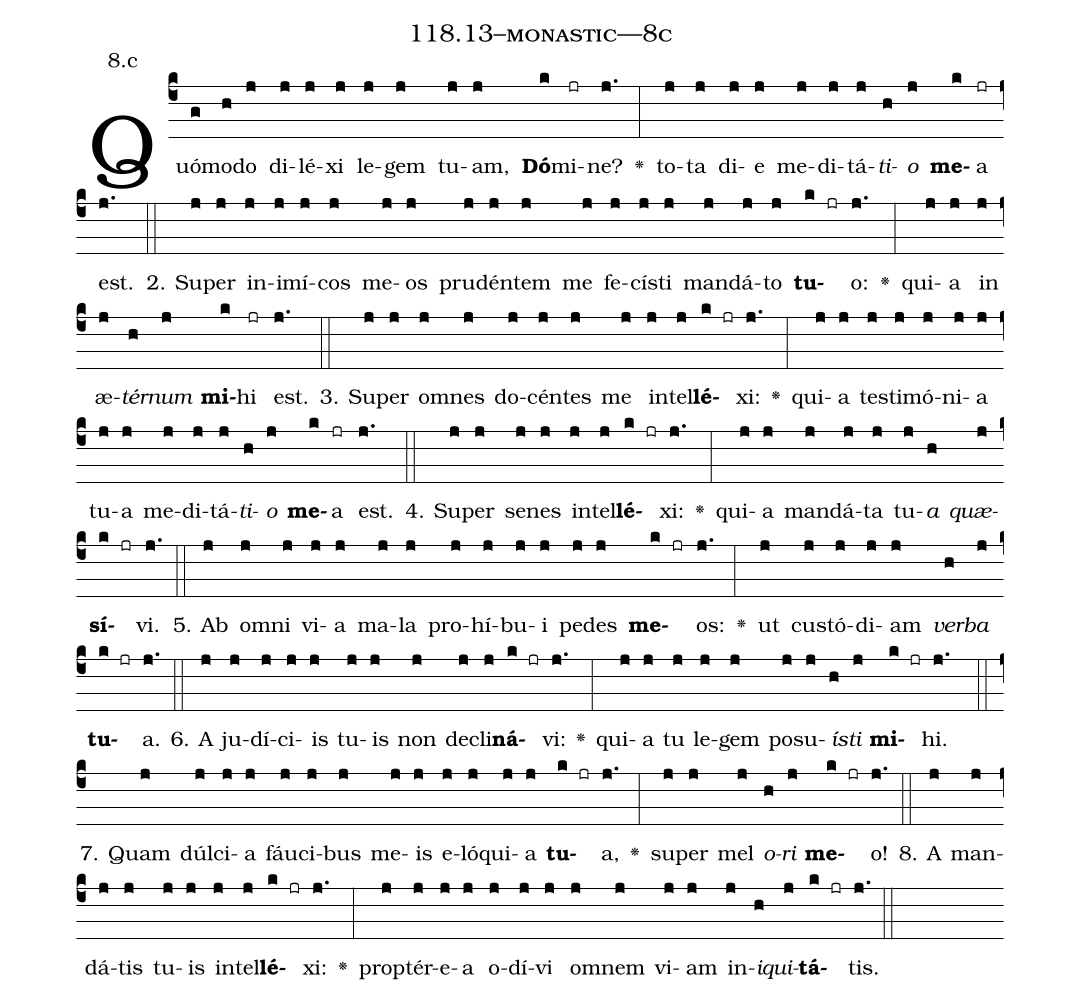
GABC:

name: 118.13--monastic---8c;
annotation: 8.c;
%%
(c4)Quó(g)mo(h)do(j) di(j)lé(j)xi(j) le(j)gem(j) tu(j)am,(j) <b>Dó</b>(k)mi(jr)ne?(j.) <v>\greheightstar</v>(:) to(j)ta(j) di(j)e(j) me(j)di(j)tá(j)<i>ti</i>(h)<i>o</i>(j) <b>me</b>(k)a(jr) est.(j.) (::)
2. Su(j)per(j) in(j)i(j)mí(j)cos(j) me(j)os(j) pru(j)dén(j)tem(j) me(j) fe(j)cís(j)ti(j) man(j)dá(j)to(j) <b>tu</b>(k jr)o:(j.) <v>\greheightstar</v>(:) qui(j)a(j) in(j) æ(j)<i>tér</i>(h)<i>num</i>(j) <b>mi</b>(k)hi(jr) est.(j.) (::)
3. Su(j)per(j) om(j)nes(j) do(j)cén(j)tes(j) me(j) in(j)tel(j)<b>lé</b>(k jr)xi:(j.) <v>\greheightstar</v>(:) qui(j)a(j) tes(j)ti(j)mó(j)ni(j)a(j) tu(j)a(j) me(j)di(j)tá(j)<i>ti</i>(h)<i>o</i>(j) <b>me</b>(k)a(jr) est.(j.) (::)
4. Su(j)per(j) se(j)nes(j) in(j)tel(j)<b>lé</b>(k jr)xi:(j.) <v>\greheightstar</v>(:) qui(j)a(j) man(j)dá(j)ta(j) tu(j)<i>a</i>(h) <i>quæ</i>(j)<b>sí</b>(k jr)vi.(j.) (::)
5. Ab(j) om(j)ni(j) vi(j)a(j) ma(j)la(j) pro(j)hí(j)bu(j)i(j) pe(j)des(j) <b>me</b>(k jr)os:(j.) <v>\greheightstar</v>(:) ut(j) cus(j)tó(j)di(j)am(j) <i>ver</i>(h)<i>ba</i>(j) <b>tu</b>(k jr)a.(j.) (::)
6. A(j) ju(j)dí(j)ci(j)is(j) tu(j)is(j) non(j) de(j)cli(j)<b>ná</b>(k jr)vi:(j.) <v>\greheightstar</v>(:) qui(j)a(j) tu(j) le(j)gem(j) po(j)su(j)<i>ís</i>(h)<i>ti</i>(j) <b>mi</b>(k jr)hi.(j.) (::)
7. Quam(j) dúl(j)ci(j)a(j) fáu(j)ci(j)bus(j) me(j)is(j) e(j)ló(j)qui(j)a(j) <b>tu</b>(k jr)a,(j.) <v>\greheightstar</v>(:) su(j)per(j) mel(j) <i>o</i>(h)<i>ri</i>(j) <b>me</b>(k jr)o!(j.) (::)
8. A(j) man(j)dá(j)tis(j) tu(j)is(j) in(j)tel(j)<b>lé</b>(k jr)xi:(j.) <v>\greheightstar</v>(:) prop(j)tér(j)e(j)a(j) o(j)dí(j)vi(j) om(j)nem(j) vi(j)am(j) in(j)<i>i</i>(h)<i>qui</i>(j)<b>tá</b>(k jr)tis.(j.) (::)
